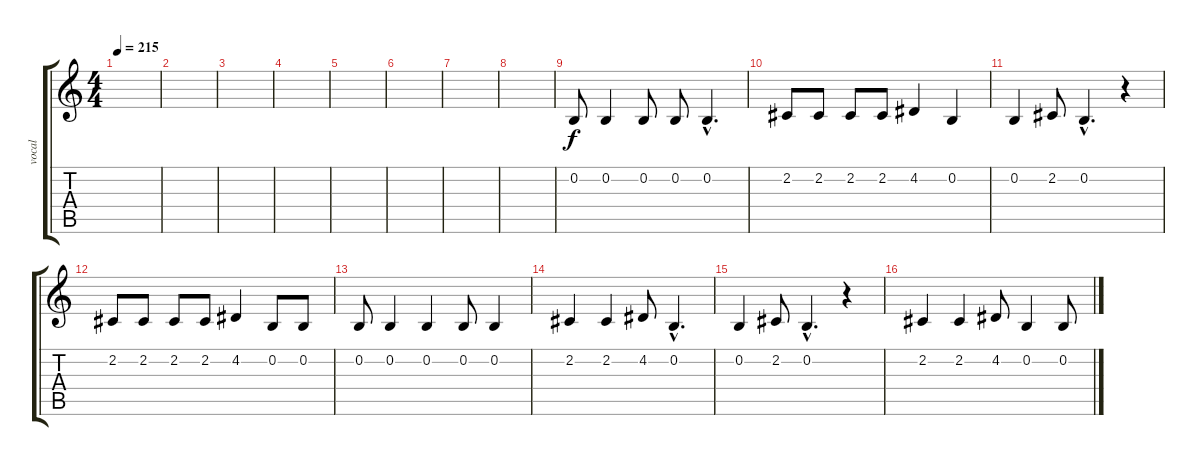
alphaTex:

\track ("vocal" "vocal") {instrument lead6voice}
\staff {score tabs}
\tuning (E4 B3 G3 D3 A2 E2) {hide}
\ts (4 4)
\tempo 215
\clef g2
\ks c
|
|
|
|
|
|
|
|
0.2.8 0.2.4 0.2.8 0.2.8 0.2{hac}.4{d} |
2.2.8 2.2.8 2.2.8 2.2.8 4.2.4 0.2.4 |
0.2.4 2.2.8 0.2{hac}.4{d} r.4 |
2.2.8 2.2.8 2.2.8 2.2.8 4.2.4 0.2.8 0.2.8 |
0.2.8 0.2.4 0.2.4 0.2.8 0.2.4 |
2.2.4 2.2.4 4.2.8 0.2{hac}.4{d} |
0.2.4 2.2.8 0.2{hac}.4{d} r.4 |
2.2.4 2.2.4 4.2.8 0.2.4 0.2.8
